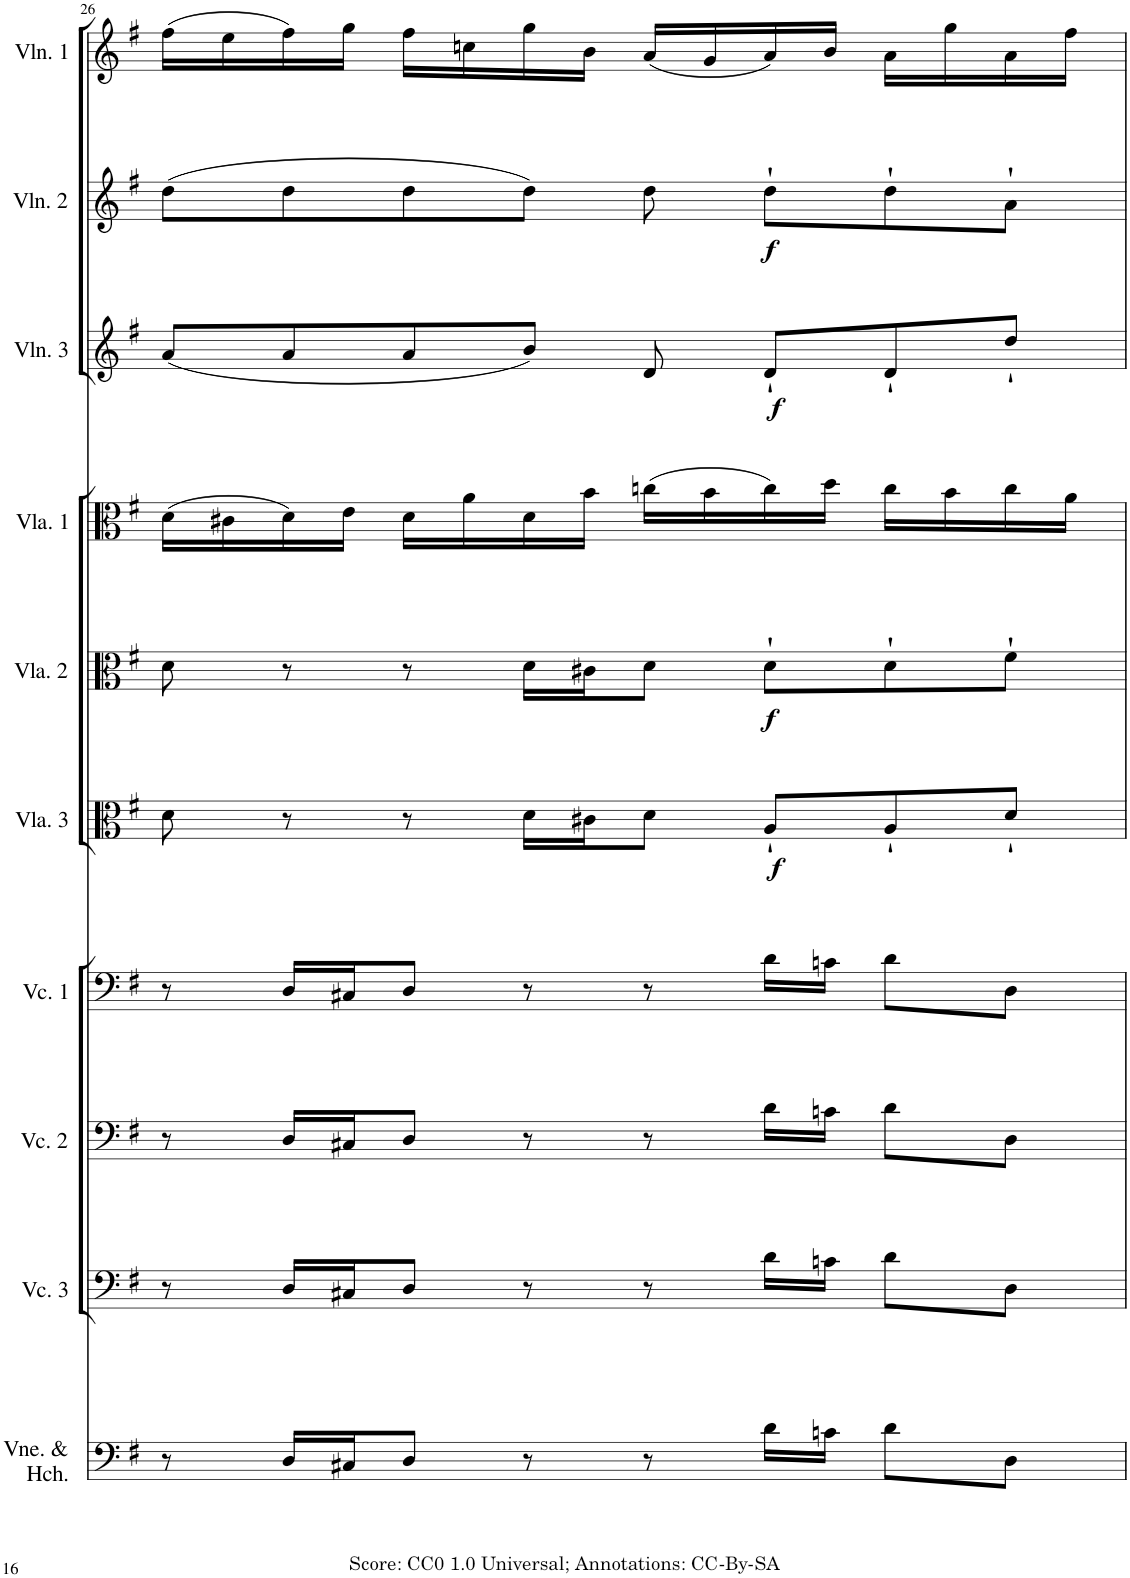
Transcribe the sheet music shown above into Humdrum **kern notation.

**kern	**kern	**kern	**kern	**kern	**dynam	**kern	**dynam	**kern	**kern	**dynam	**kern	**dynam	**kern
*part10	*part9	*part8	*part7	*part6	*part6	*part5	*part5	*part4	*part3	*part3	*part2	*part2	*part1
*staff10	*staff9	*staff8	*staff7	*staff6	*staff6	*staff5	*staff5	*staff4	*staff3	*staff3	*staff2	*staff2	*staff1
*I"Violone &amp; Harpsichord	*I"Violoncello 3	*I"Violoncello 2	*I"Violoncello 1	*I"Viola 3	*	*I"Viola 2	*	*I"Viola 1	*I"Violin 3	*	*I"Violin 2	*	*I"Violin 1
*I'Vne. &amp; Hch.	*I'Vc. 3	*I'Vc. 2	*I'Vc. 1	*I'Vla. 3	*	*I'Vla. 2	*	*I'Vla. 1	*I'Vln. 3	*	*I'Vln. 2	*	*I'Vln. 1
!!LO:PB:g=z
*clefF4	*clefF4	*clefF4	*clefF4	*clefC3	*	*clefC3	*	*clefC3	*clefG2	*	*clefG2	*	*clefG2
*k[f#]	*k[f#]	*k[f#]	*k[f#]	*k[f#]	*	*k[f#]	*	*k[f#]	*k[f#]	*	*k[f#]	*	*k[f#]
*M4/4	*M4/4	*M4/4	*M4/4	*M4/4	*	*M4/4	*	*M4/4	*M4/4	*	*M4/4	*	*M4/4
*met(c|)	*met(c|)	*met(c|)	*met(c|)	*met(c|)	*	*met(c|)	*	*met(c|)	*met(c|)	*	*met(c|)	*	*met(c|)
=26	=26	=26	=26	=26	=26	=26	=26	=26	=26	=26	=26	=26	=26
8r	8r	8r	8r	8d\	.	8d\	.	(16d\LL	(8a/L	.	(8dd\L	.	(16ff#\LL
.	.	.	.	.	.	.	.	16c#X\	.	.	.	.	16ee\
16D/LL	16D/LL	16D/LL	16D/LL	8r	.	8r	.	16d\)	8a/	.	8dd\	.	16ff#\)
16C#X/J	16C#X/J	16C#X/J	16C#X/J	.	.	.	.	16e\JJ	.	.	.	.	16gg\JJ
8D/J	8D/J	8D/J	8D/J	8r	.	8r	.	16d\LL	8a/	.	8dd\	.	16ff#\LL
.	.	.	.	.	.	.	.	16a\	.	.	.	.	16ccn\
8r	8r	8r	8r	16d\LL	.	16d\LL	.	16d\	8b/J)	.	8dd\J)	.	16gg\
.	.	.	.	16c#X\J	.	16c#X\J	.	16b\JJ	.	.	.	.	16b\JJ
8r	8r	8r	8r	8d\J	.	8d\J	.	(16ccn\LL	8d/	.	8dd\	.	(16a/LL
.	.	.	.	.	.	.	.	16b\	.	.	.	.	16g/
!	!	!	!	!	!LO:DY:b	!	!LO:DY:b	!	!	!LO:DY:b	!	!LO:DY:b	!
16d\LL	16d\LL	16d\LL	16d\LL	8A`/L	f	8d`\L	f	16cc\)	8d`/L	f	8dd`\L	f	16a/)
16cn\JJ	16cn\JJ	16cn\JJ	16cn\JJ	.	.	.	.	16dd\JJ	.	.	.	.	16b/JJ
8d\L	8d\L	8d\L	8d\L	8A`/	.	8d`\	.	16cc\LL	8d`/	.	8dd`\	.	16a\LL
.	.	.	.	.	.	.	.	16b\	.	.	.	.	16gg\
8D\J	8D\J	8D\J	8D\J	8d`/J	.	8f#`\J	.	16cc\	8dd`/J	.	8a`\J	.	16a\
.	.	.	.	.	.	.	.	16a\JJ	.	.	.	.	16ff#\JJ
=	=	=	=	=	=	=	=	=	=	=	=	=	=
*-	*-	*-	*-	*-	*-	*-	*-	*-	*-	*-	*-	*-	*-
